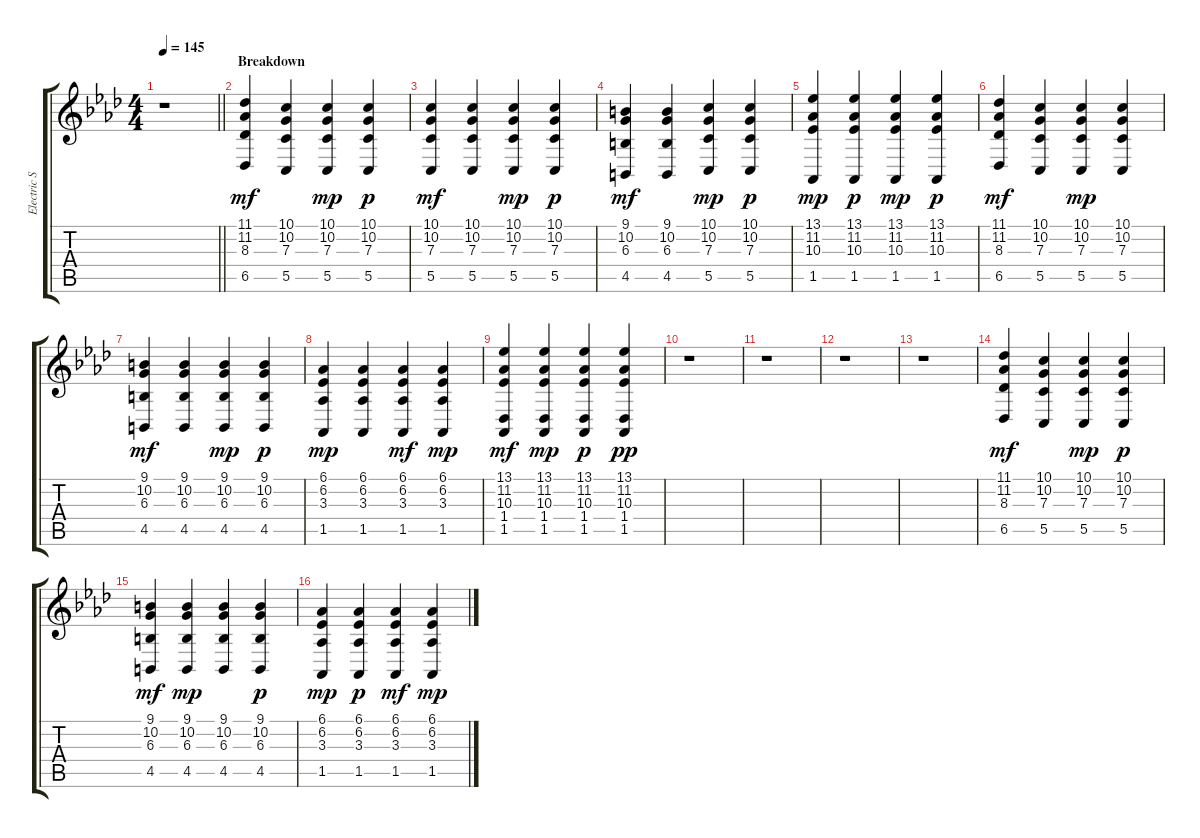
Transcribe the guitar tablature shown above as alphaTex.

\track ("Electric Synth" "Electric S") {instrument pad3polysynth}
\staff {score tabs}
\tuning (D4 A3 F3 C3 G2 C2) {hide}
\ts (4 4)
\tempo 145
\clef g2
\barLineRight lightlight
\ks ab
r.1{dy mf} |
\section ("" "Breakdown")
(11.1 11.2 8.3 6.5).4 (10.1 10.2 7.3 5.5).4 (10.1 10.2 7.3 5.5).4{dy mp} (10.1 10.2 7.3 5.5).4{dy p} |
(10.1 10.2 7.3 5.5).4{dy mf} (10.1 10.2 7.3 5.5).4 (10.1 10.2 7.3 5.5).4{dy mp} (10.1 10.2 7.3 5.5).4{dy p} |
(9.1 10.2 6.3 4.5).4{dy mf} (9.1 10.2 6.3 4.5).4 (10.1 10.2 7.3 5.5).4{dy mp} (10.1 10.2 7.3 5.5).4{dy p} |
(13.1 11.2 10.3 1.5).4{dy mp} (13.1 11.2 10.3 1.5).4{dy p} (13.1 11.2 10.3 1.5).4{dy mp} (13.1 11.2 10.3 1.5).4{dy p} |
(11.1 11.2 8.3 6.5).4{dy mf} (10.1 10.2 7.3 5.5).4 (10.1 10.2 7.3 5.5).4{dy mp} (10.1 10.2 7.3 5.5).4 |
(9.1 10.2 6.3 4.5).4{dy mf} (9.1 10.2 6.3 4.5).4 (9.1 10.2 6.3 4.5).4{dy mp} (9.1 10.2 6.3 4.5).4{dy p} |
(6.1 6.2 3.3 1.5).4{dy mp} (6.1 6.2 3.3 1.5).4 (6.1 6.2 3.3 1.5).4{dy mf} (6.1 6.2 3.3 1.5).4{dy mp} |
(13.1 11.2 10.3 1.4 1.5).4{dy mf} (13.1 11.2 10.3 1.4 1.5).4{dy mp} (13.1 11.2 10.3 1.4 1.5).4{dy p} (13.1 11.2 10.3 1.4 1.5).4{dy pp} |
r.1 |
r.1 |
r.1 |
r.1 |
(11.1 11.2 8.3 6.5).4{dy mf} (10.1 10.2 7.3 5.5).4 (10.1 10.2 7.3 5.5).4{dy mp} (10.1 10.2 7.3 5.5).4{dy p} |
(9.1 10.2 6.3 4.5).4{dy mf} (9.1 10.2 6.3 4.5).4{dy mp} (9.1 10.2 6.3 4.5).4 (9.1 10.2 6.3 4.5).4{dy p} |
(6.1 6.2 3.3 1.5).4{dy mp} (6.1 6.2 3.3 1.5).4{dy p} (6.1 6.2 3.3 1.5).4{dy mf} (6.1 6.2 3.3 1.5).4{dy mp}
